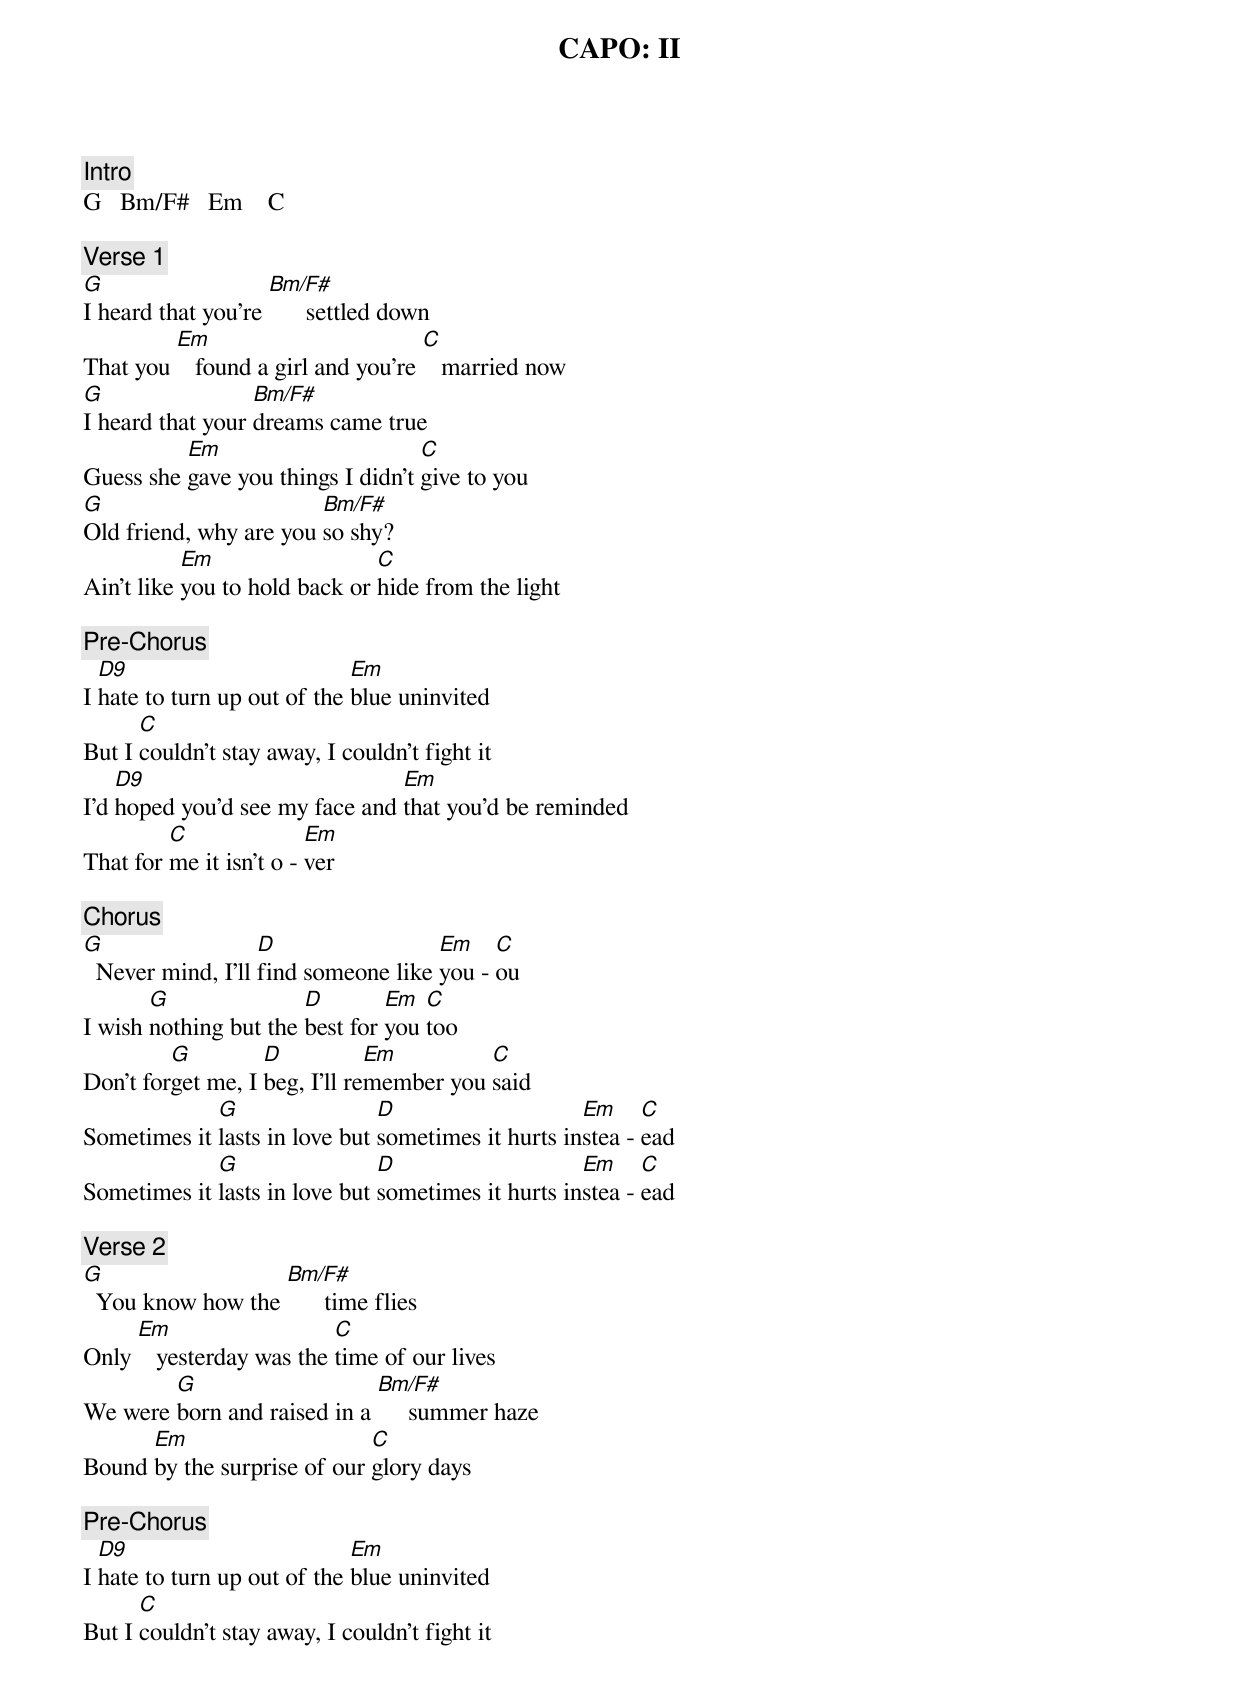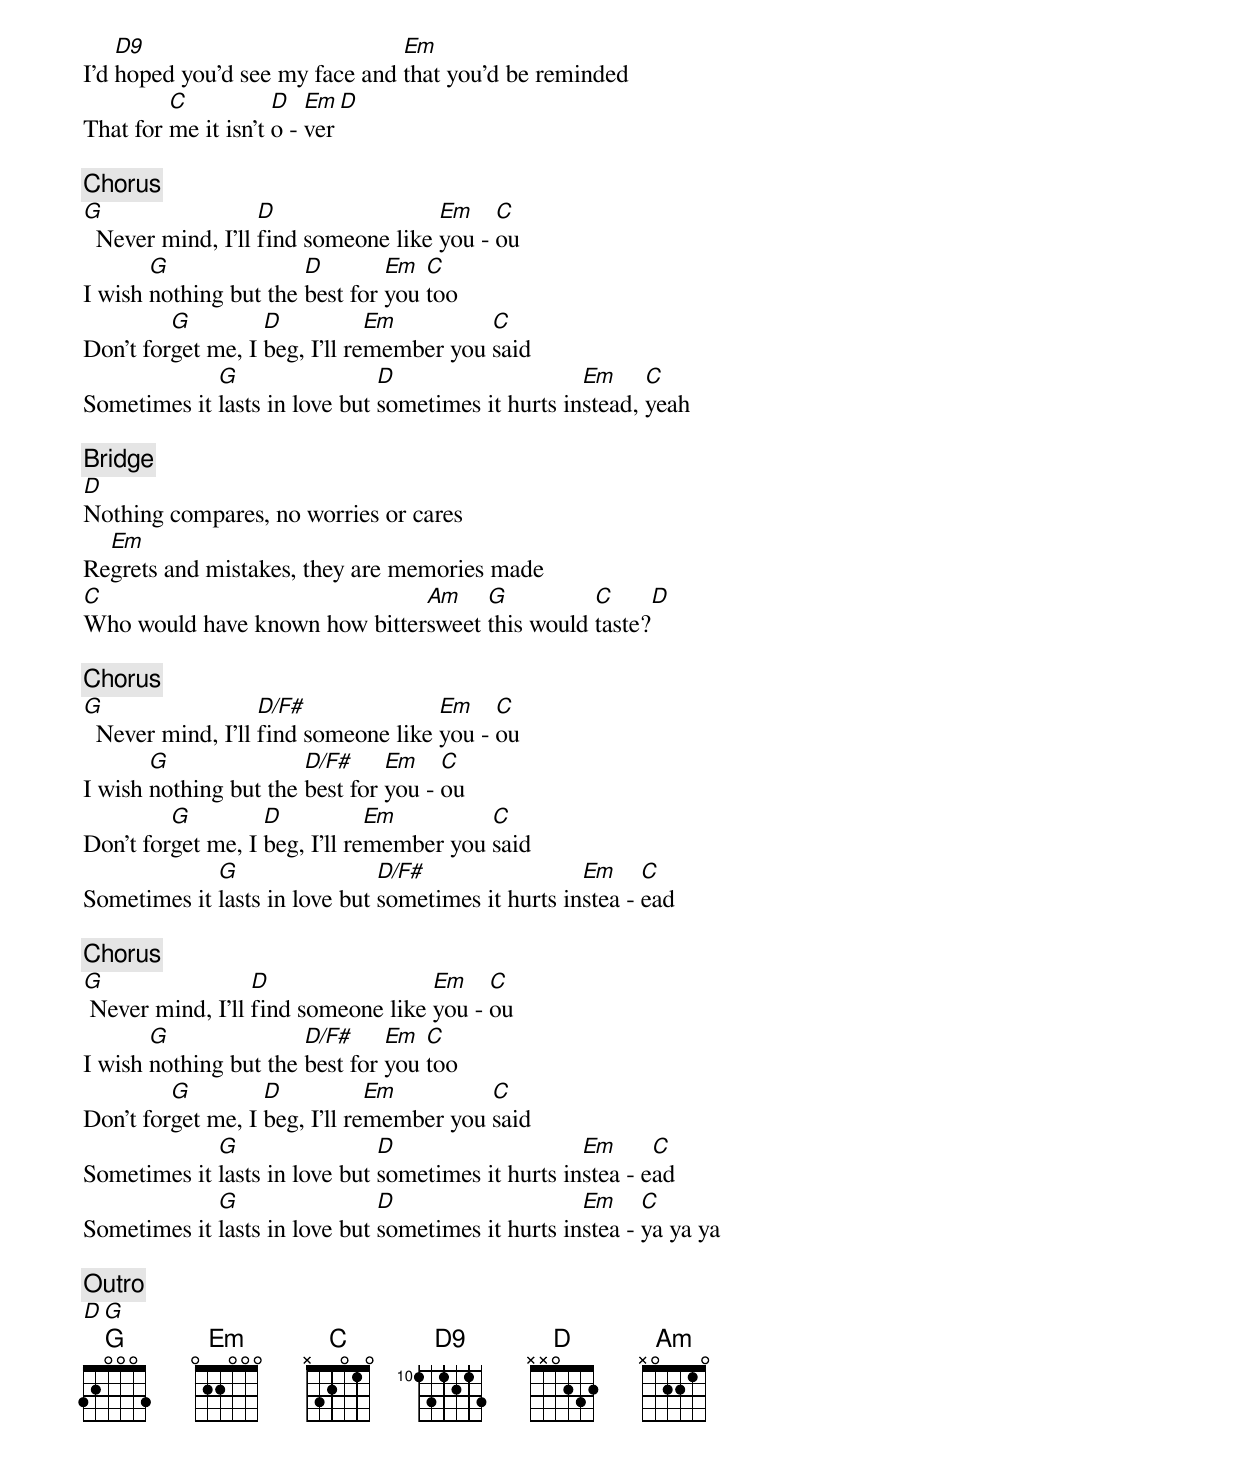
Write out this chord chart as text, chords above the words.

CAPO: II

[Intro]
G   Bm/F#   Em    C

[Verse 1]
G                   Bm/F#
I heard that you're       settled down
         Em                         C
That you    found a girl and you're    married now
G                 Bm/F#
I heard that your dreams came true
          Em                       C
Guess she gave you things I didn't give to you
G                       Bm/F#
Old friend, why are you so shy?
           Em                  C
Ain't like you to hold back or hide from the light

[Pre-Chorus]
  D9                         Em
I hate to turn up out of the blue uninvited
      C
But I couldn't stay away, I couldn't fight it
    D9                          Em
I'd hoped you'd see my face and that you'd be reminded
         C               Em
That for me it isn't o - ver

[Chorus]
G                  D                 Em    C
  Never mind, I'll find someone like you - ou
       G               D        Em  C
I wish nothing but the best for you too
         G         D           Em         C
Don't forget me, I beg, I'll remember you said
             G                 D                    Em     C
Sometimes it lasts in love but sometimes it hurts instea - ead
             G                 D                    Em     C
Sometimes it lasts in love but sometimes it hurts instea - ead

[Verse 2]
G                  Bm/F#
  You know how the       time flies
     Em                   C
Only    yesterday was the time of our lives
        G                    Bm/F#
We were born and raised in a      summer haze
      Em                     C
Bound by the surprise of our glory days

[Pre-Chorus]
  D9                         Em
I hate to turn up out of the blue uninvited
      C
But I couldn't stay away, I couldn't fight it
    D9                          Em
I'd hoped you'd see my face and that you'd be reminded
         C           D   Em   D
That for me it isn't o - ver

[Chorus]
G                  D                 Em    C
  Never mind, I'll find someone like you - ou
       G               D        Em  C
I wish nothing but the best for you too
         G         D           Em         C
Don't forget me, I beg, I'll remember you said
             G                 D                    Em     C
Sometimes it lasts in love but sometimes it hurts instead, yeah

[Bridge]
D
Nothing compares, no worries or cares
  Em
Regrets and mistakes, they are memories made
C                              Am    G          C       D
Who would have known how bittersweet this would taste?

[Chorus]
G                  D/F#              Em    C
  Never mind, I'll find someone like you - ou
       G               D/F#     Em    C
I wish nothing but the best for you - ou
         G         D           Em         C
Don't forget me, I beg, I'll remember you said
             G                 D/F#                 Em     C
Sometimes it lasts in love but sometimes it hurts instea - ead

[Chorus]
G                 D                 Em    C
 Never mind, I'll find someone like you - ou
       G               D/F#     Em  C
I wish nothing but the best for you too
         G         D           Em         C
Don't forget me, I beg, I'll remember you said
             G                 D                    Em      C
Sometimes it lasts in love but sometimes it hurts instea - ead
             G                 D                    Em     C
Sometimes it lasts in love but sometimes it hurts instea - ya ya ya

[Outro]
D     G
